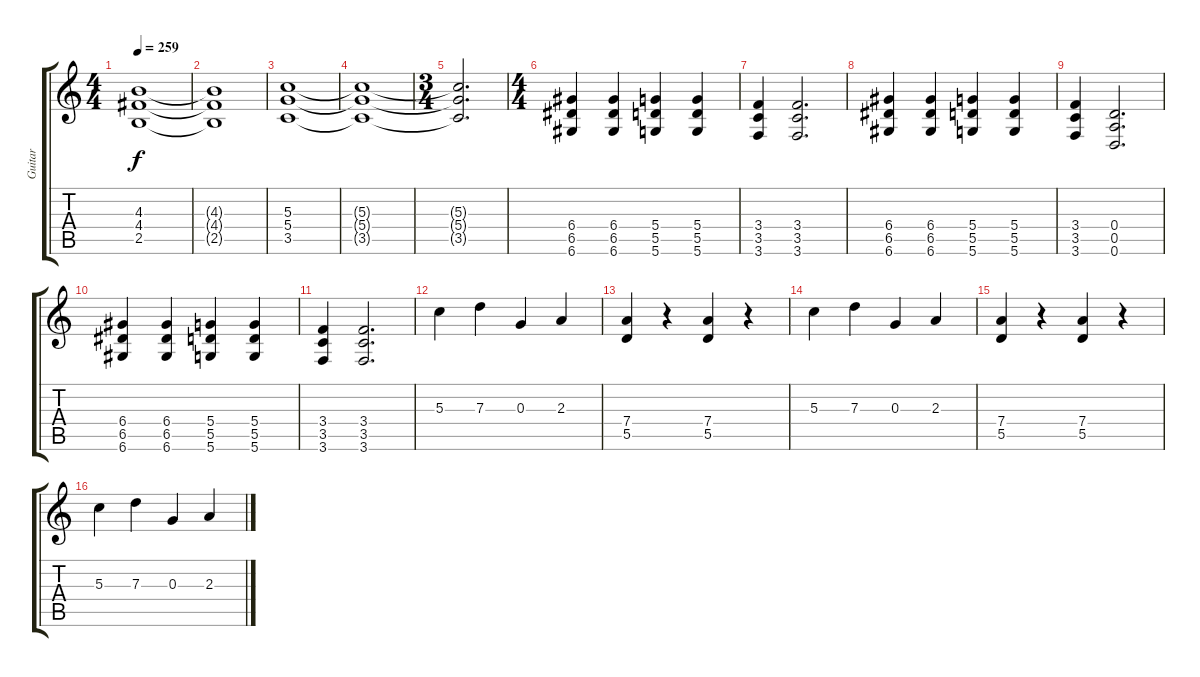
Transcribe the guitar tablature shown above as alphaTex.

\track ("Guitar" "Guitar") {instrument distortionguitar}
\staff {score tabs}
\tuning (E4 B3 G3 D3 A2 D2) {hide}
\ts (4 4)
\tempo 259
\clef g2
\ks c
(4.3{t} 4.4{t} 2.5{t}).1{dy f} |
(4.3{t} 4.4{t} 2.5{t}).1 |
(5.3 5.4 3.5).1 |
(5.3{t} 5.4{t} 3.5{t}).1 |
\ts (3 4)
(5.3{t} 5.4{t} 3.5{t}).2{d} |
\ts (4 4)
(6.4 6.5 6.6).4 (6.4 6.5 6.6).4 (5.4 5.5 5.6).4 (5.4 5.5 5.6).4 |
(3.4 3.5 3.6).4 (3.4 3.5 3.6).2{d} |
(6.4 6.5 6.6).4 (6.4 6.5 6.6).4 (5.4 5.5 5.6).4 (5.4 5.5 5.6).4 |
(3.4 3.5 3.6).4 (0.4 0.5 0.6).2{d} |
(6.4 6.5 6.6).4 (6.4 6.5 6.6).4 (5.4 5.5 5.6).4 (5.4 5.5 5.6).4 |
(3.4 3.5 3.6).4 (3.4 3.5 3.6).2{d} |
5.3.4 7.3.4 0.3.4 2.3.4 |
(7.4 5.5).4 r.4 (7.4 5.5).4 r.4 |
5.3.4 7.3.4 0.3.4 2.3.4 |
(7.4 5.5).4 r.4 (7.4 5.5).4 r.4 |
5.3.4 7.3.4 0.3.4 2.3.4
